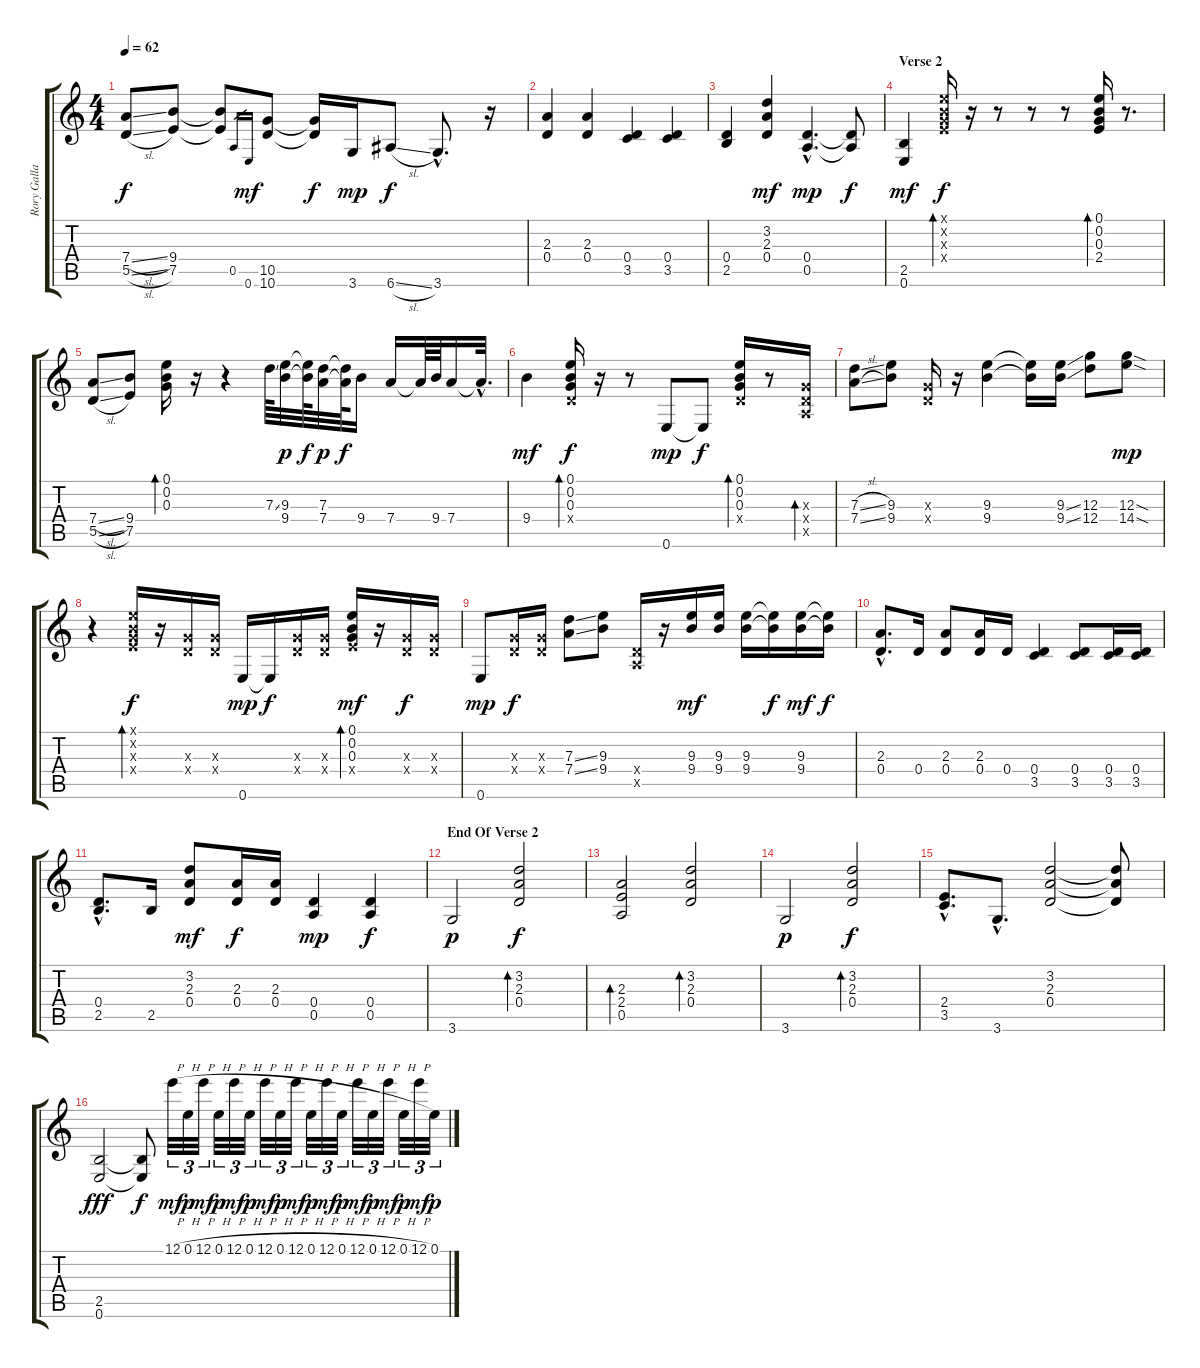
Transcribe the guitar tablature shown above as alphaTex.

\track ("Rory Gallagher" "Rory Galla") {instrument distortionguitar}
\staff {score tabs}
\tuning (E4 B3 G3 D3 A2 E2) {hide}
\ts (4 4)
\tempo 62
\clef g2
\ks c
(7.4{sl} 5.5{sl}).8{dy f} (9.4 7.5).8 (9.4{t} 7.5{t}).8 0.5.16{gr} 0.6.16{gr dy mf} (10.5 10.6).8 (10.5{t} 10.6{t}).16{dy f} 3.6.16{dy mp} 6.6{sl}.8{dy f} 3.6{hac}.8{d} r.16 |
(2.3 0.4).4 (2.3 0.4).4 (0.4 3.5).4 (0.4 3.5).4 |
(0.4 2.5).4 (3.2 2.3 0.4).4{dy mf} (0.4{hac} 0.5{hac}).4{d dy mp} (0.4{t} 0.5{t}).8{dy f} |
\section ("" "Verse 2")
(2.5 0.6).4{dy mf} (0.1{x} 0.2{x} 0.3{x} 2.4{x}).16{bd 60 dy f} r.16 r.8 r.8 r.8 (0.1 0.2 0.3 2.4).16{bd 60} r.8{d} |
(7.4{sl} 5.5{sl}).8 (9.4 7.5).8 (0.1 0.2 0.3).16{bd 60} r.16 r.4 7.3{ss}.64 (9.3 9.4).32{dy p} (9.3{t} 9.4{t}).64{dy f} (7.3 7.4).32{dy p} (7.3{t} 7.4{t}).64{dy f} 9.4.16 7.4.16 7.4{t}.64 9.4.64 7.4.16 7.4{hac t}.32{d} |
9.4.4{dy mf} (0.1 0.2 0.3 0.4{x}).16{bd 60 dy f} r.16 r.8 0.6.8{dy mp} 0.6{t}.8{dy f} (0.1 0.2 0.3 0.4{x}).16{bd 60} r.8 (0.3{x} 0.4{x} 0.5{x}).16{bd 60} |
(7.3{sl} 7.4{sl}).8 (9.3 9.4).8 (0.3{x} 0.4{x}).16 r.16 (9.3 9.4).4 (9.3{t} 9.4{t}).16 (9.3{ss} 9.4{ss}).16 (12.3 12.4).8 (12.3{sod} 14.4{sod}).8{dy mp} |
r.4 (0.1{x} 0.2{x} 0.3{x} 2.4{x}).16{bd 60 dy f} r.16 (0.3{x} 0.4{x}).16 (0.3{x} 0.4{x}).16 0.6.16{dy mp} 0.6{t}.16{dy f} (0.3{x} 0.4{x}).16 (0.3{x} 0.4{x}).16 (0.1 0.2 0.3 2.4{x}).16{bd 60 dy mf} r.16 (0.3{x} 0.4{x}).16{dy f} (0.3{x} 0.4{x}).16 |
0.6.8{dy mp} (0.3{x} 0.4{x}).16{dy f} (0.3{x} 0.4{x}).16 (7.3{ss} 7.4{ss}).8 (9.3 9.4).8 (0.4{x} 0.5{x}).16 r.16 (9.3 9.4).16{dy mf} (9.3 9.4).16 (9.3 9.4).16 (9.3{t} 9.4{t}).16{dy f} (9.3 9.4).16{dy mf} (9.3{t} 9.4{t}).16{dy f} |
(2.3{hac} 0.4{hac}).8{d} 0.4.16 (2.3 0.4).8 (2.3 0.4).16 0.4.16 (0.4 3.5).4 (0.4 3.5).8 (0.4 3.5).16 (0.4 3.5).16 |
(0.4{hac} 2.5{hac}).8{d} 2.5.16 (3.2 2.3 0.4).8{dy mf} (2.3 0.4).16{dy f} (2.3 0.4).16 (0.4 0.5).4{dy mp} (0.4 0.5).4{dy f} |
\section ("" "End Of Verse 2")
3.6.2{dy p volume 10} (3.2 2.3 0.4).2{bd 120 dy f} |
(2.3 2.4 0.5).2{bd 60} (3.2 2.3 0.4).2{bd 60} |
3.6.2{dy p volume 10} (3.2 2.3 0.4).2{bd 120 dy f} |
(2.4{hac} 3.5{hac}).8{d} 3.6{hac}.8{d} (3.2 2.3 0.4).2 (3.2{t} 2.3{t} 0.4{t}).8 |
(2.5 0.6).2{dy fff volume 16} (2.5{t} 0.6{t}).8{dy f} 12.1{h}.32{tu (3 2) dy mf} 0.1{h}.32{tu (3 2) dy p} 12.1{h}.32{tu (3 2) dy mf} 0.1{h}.32{tu (3 2) dy p} 12.1{h}.32{tu (3 2) dy mf} 0.1{h}.32{tu (3 2) dy p} 12.1{h}.32{tu (3 2) dy mf} 0.1{h}.32{tu (3 2) dy p} 12.1{h}.32{tu (3 2) dy mf} 0.1{h}.32{tu (3 2) dy p} 12.1{h}.32{tu (3 2) dy mf} 0.1{h}.32{tu (3 2) dy p} 12.1{h}.32{tu (3 2) dy mf} 0.1{h}.32{tu (3 2) dy p} 12.1{h}.32{tu (3 2) dy mf} 0.1{h}.32{tu (3 2) dy p} 12.1{h}.32{tu (3 2) dy mf} 0.1.32{tu (3 2) dy p}
